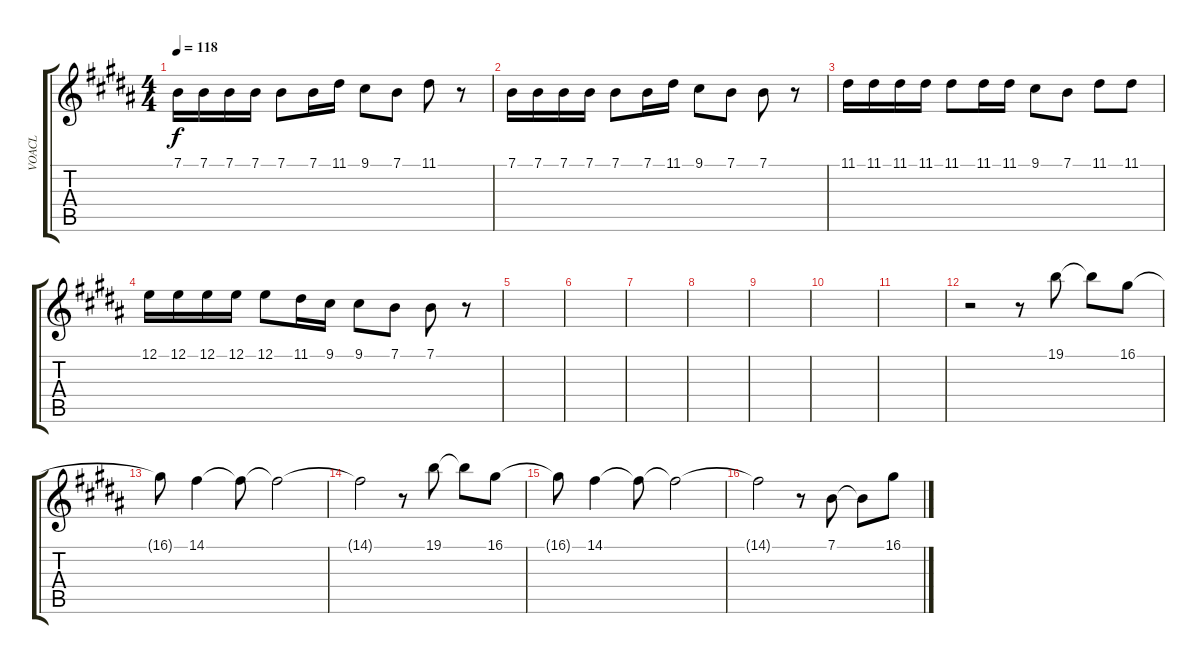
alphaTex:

\track ("VOACL" "VOACL") {instrument englishhorn}
\staff {score tabs}
\tuning (E4 B3 G3 D3 A2 E2) {hide}
\ts (4 4)
\tempo 118
\clef g2
\ks b
7.1.16{dy f} 7.1.16 7.1.16 7.1.16 7.1.8 7.1.16 11.1.16 9.1.8 7.1.8 11.1.8 r.8 |
7.1.16 7.1.16 7.1.16 7.1.16 7.1.8 7.1.16 11.1.16 9.1.8 7.1.8 7.1.8 r.8 |
11.1.16 11.1.16 11.1.16 11.1.16 11.1.8 11.1.16 11.1.16 9.1.8 7.1.8 11.1.8 11.1.8 |
12.1.16 12.1.16 12.1.16 12.1.16 12.1.8 11.1.16 9.1.16 9.1.8 7.1.8 7.1.8 r.8 |
|
|
|
|
|
|
|
r.2 r.8 19.1.8 19.1{t}.8 16.1.8 |
16.1{t}.8 14.1.4 14.1{t}.8 14.1{t}.2 |
14.1{t}.2 r.8 19.1.8 19.1{t}.8 16.1.8 |
16.1{t}.8 14.1.4 14.1{t}.8 14.1{t}.2 |
14.1{t}.2 r.8 7.1.8 7.1{t}.8 16.1.8
